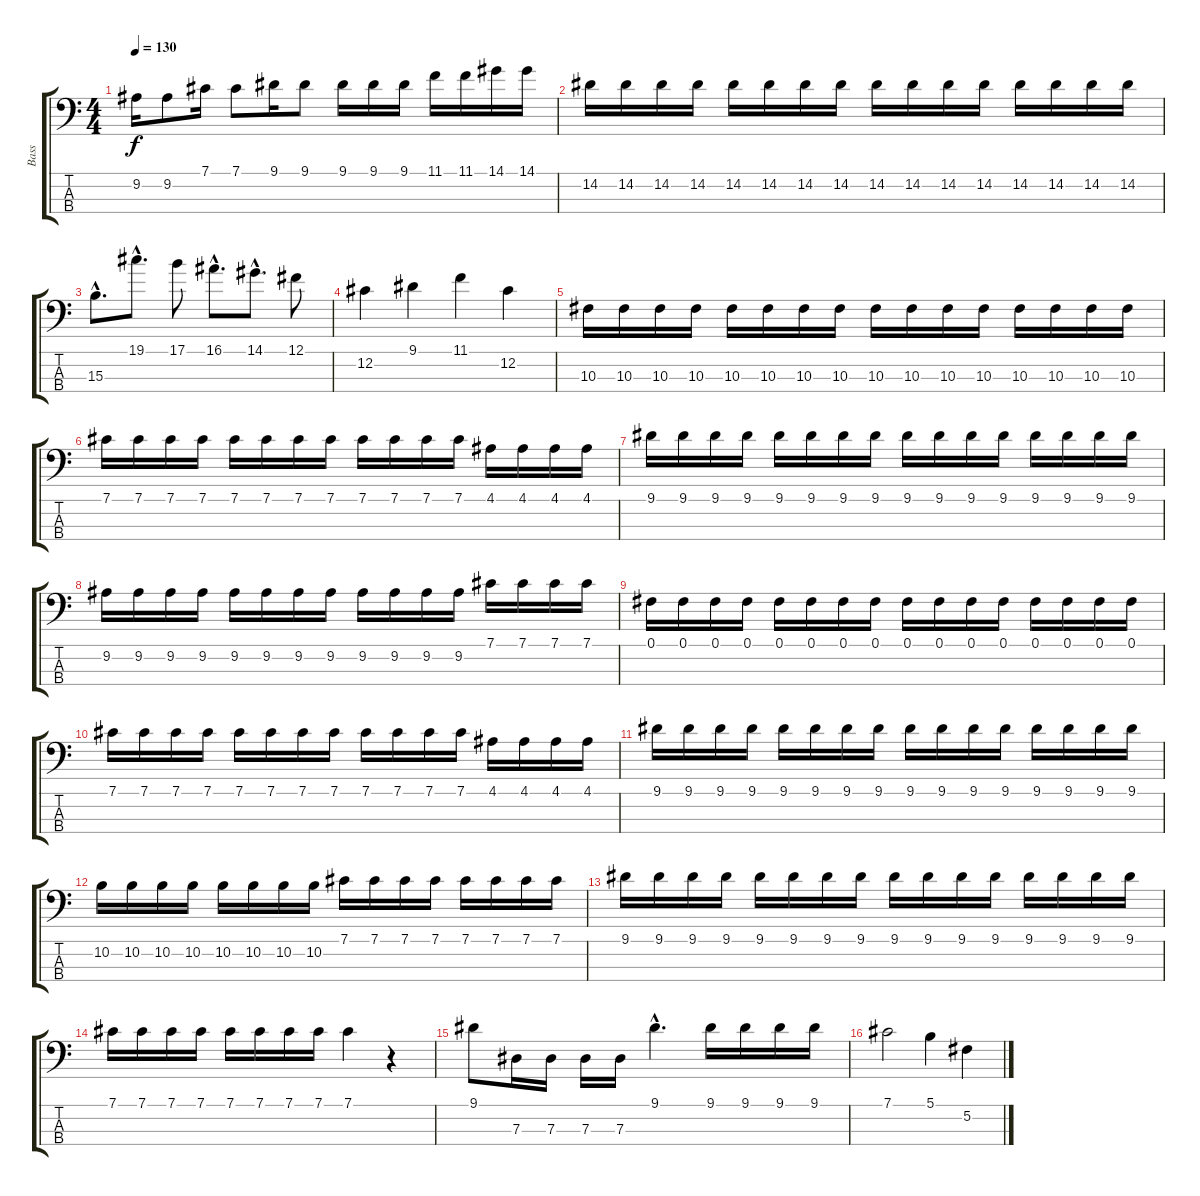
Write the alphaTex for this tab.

\track ("Bass" "Bass") {instrument electricbasspick}
\staff {score tabs}
\tuning (Gb2 Db2 Ab1 Eb1) {hide}
\ts (4 4)
\tempo 130
\clef f4
\ks c
9.2.16{dy f} 9.2.8 7.1.16 7.1.8 9.1.16 9.1.8 9.1.16 9.1.16 9.1.16 11.1.16 11.1.16 14.1.16 14.1.16 |
14.2.16 14.2.16 14.2.16 14.2.16 14.2.16 14.2.16 14.2.16 14.2.16 14.2.16 14.2.16 14.2.16 14.2.16 14.2.16 14.2.16 14.2.16 14.2.16 |
15.3{hac}.8{d} 19.1{hac}.8{d} 17.1.8 16.1{hac}.8{d} 14.1{hac}.8{d} 12.1.8 |
12.2.4 9.1.4 11.1.4 12.2.4 |
10.3.16 10.3.16 10.3.16 10.3.16 10.3.16 10.3.16 10.3.16 10.3.16 10.3.16 10.3.16 10.3.16 10.3.16 10.3.16 10.3.16 10.3.16 10.3.16 |
7.1.16 7.1.16 7.1.16 7.1.16 7.1.16 7.1.16 7.1.16 7.1.16 7.1.16 7.1.16 7.1.16 7.1.16 4.1.16 4.1.16 4.1.16 4.1.16 |
9.1.16 9.1.16 9.1.16 9.1.16 9.1.16 9.1.16 9.1.16 9.1.16 9.1.16 9.1.16 9.1.16 9.1.16 9.1.16 9.1.16 9.1.16 9.1.16 |
9.2.16 9.2.16 9.2.16 9.2.16 9.2.16 9.2.16 9.2.16 9.2.16 9.2.16 9.2.16 9.2.16 9.2.16 7.1.16 7.1.16 7.1.16 7.1.16 |
0.1.16 0.1.16 0.1.16 0.1.16 0.1.16 0.1.16 0.1.16 0.1.16 0.1.16 0.1.16 0.1.16 0.1.16 0.1.16 0.1.16 0.1.16 0.1.16 |
7.1.16 7.1.16 7.1.16 7.1.16 7.1.16 7.1.16 7.1.16 7.1.16 7.1.16 7.1.16 7.1.16 7.1.16 4.1.16 4.1.16 4.1.16 4.1.16 |
9.1.16 9.1.16 9.1.16 9.1.16 9.1.16 9.1.16 9.1.16 9.1.16 9.1.16 9.1.16 9.1.16 9.1.16 9.1.16 9.1.16 9.1.16 9.1.16 |
10.2.16 10.2.16 10.2.16 10.2.16 10.2.16 10.2.16 10.2.16 10.2.16 7.1.16 7.1.16 7.1.16 7.1.16 7.1.16 7.1.16 7.1.16 7.1.16 |
9.1.16 9.1.16 9.1.16 9.1.16 9.1.16 9.1.16 9.1.16 9.1.16 9.1.16 9.1.16 9.1.16 9.1.16 9.1.16 9.1.16 9.1.16 9.1.16 |
7.1.16 7.1.16 7.1.16 7.1.16 7.1.16 7.1.16 7.1.16 7.1.16 7.1.4 r.4 |
9.1.8 7.3.16 7.3.16 7.3.16 7.3.16 9.1{hac}.4{d} 9.1.16 9.1.16 9.1.16 9.1.16 |
7.1.2 5.1.4 5.2.4
